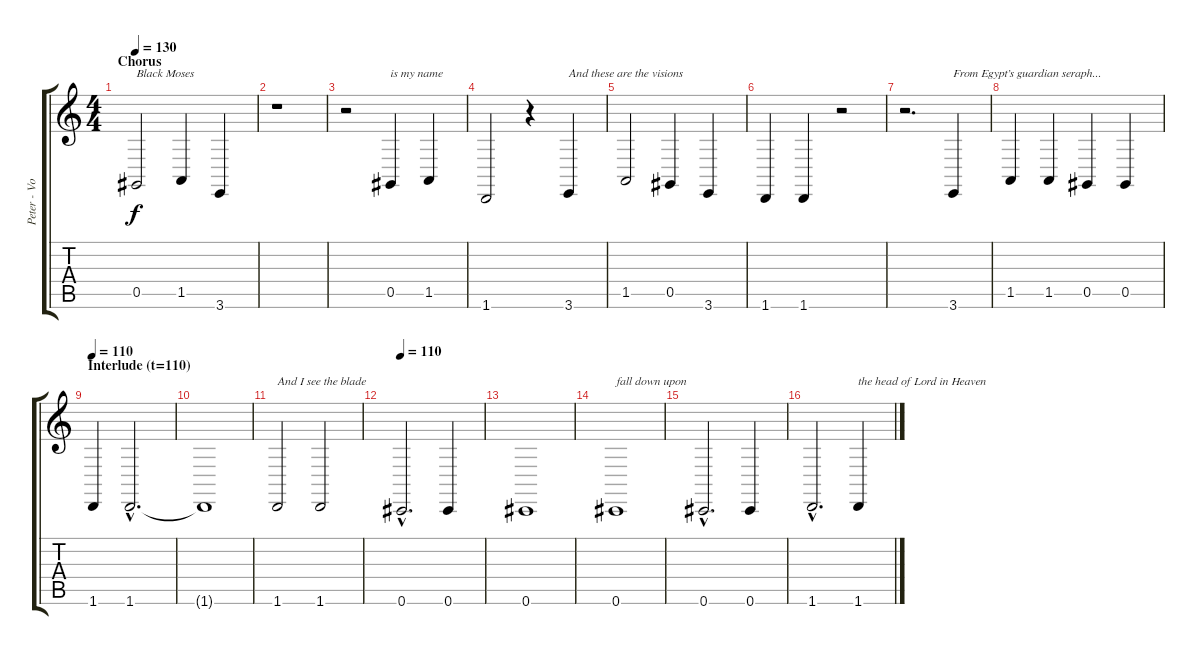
\track ("Peter - Vocals" "Peter - Vo") {instrument cello}
\staff {score tabs}
\tuning (Eb4 Bb3 Gb3 Db3 Ab2 Db2) {hide}
\ts (4 4)
\section ("" "Chorus")
\tempo 130
\clef g2
\ks c
0.5.2{txt "Black Moses" dy f volume 16 balance 8 instrument oboe} 1.5.4 3.6.4 |
r.1 |
r.2 0.5.4{txt "is my name"} 1.5.4 |
1.6.2 r.4 3.6.4{txt "And these are the visions"} |
1.5.2 0.5.4 3.6.4 |
1.6.4 1.6.4 r.2 |
r.2{d} 3.6.4{txt "From Egypt’s guardian seraph..."} |
1.5.4 1.5.4 0.5.4 0.5.4 |
\section ("" "Interlude (t=110)")
\tempo 110
1.6.4 1.6{hac}.2{d} |
1.6{t}.1 |
1.6.2{txt "And I see the blade " volume 16 balance 8 instrument cello} 1.6.2 |
\tempo 110
0.6{hac}.2{d} 0.6.4 |
0.6.1 |
0.6.1{txt "fall down upon"} |
0.6{hac}.2{d} 0.6.4 |
1.6{hac}.2{d} 1.6.4{txt "the head of Lord in Heaven"}
